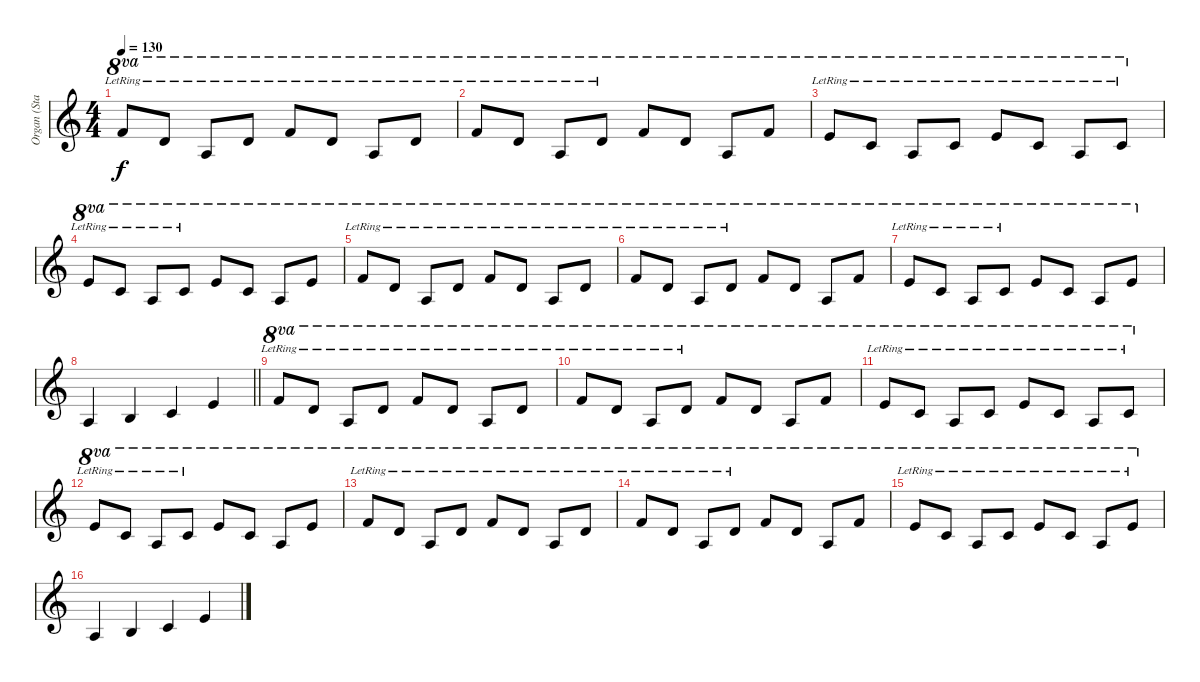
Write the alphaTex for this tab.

\track ("Organ (Staff 1)" "Organ (Sta") {instrument drawbarorgan}
\staff {score}
\tuning (E4 B3 G3 D3 A2 E2 B1) {hide}
\ts (4 4)
\tempo 130
\clef g2
\ks c
13.1{lr}.8{ot 8va dy f} 10.1{lr}.8{ot 8va} 5.1{lr}.8{ot 8va} 10.1{lr}.8{ot 8va} 13.1{lr}.8{ot 8va} 10.1{lr}.8{ot 8va} 5.1{lr}.8{ot 8va} 10.1{lr}.8{ot 8va} |
13.1{lr}.8{ot 8va} 10.1{lr}.8{ot 8va} 5.1{lr}.8{ot 8va} 10.1{lr}.8{ot 8va} 13.1.8{ot 8va} 10.1.8{ot 8va} 5.1.8{ot 8va} 13.1.8{ot 8va} |
12.1{lr}.8{ot 8va} 8.1{lr}.8{ot 8va} 5.1{lr}.8{ot 8va} 8.1{lr}.8{ot 8va} 12.1{lr}.8{ot 8va} 8.1{lr}.8{ot 8va} 5.1{lr}.8{ot 8va} 8.1{lr}.8{ot 8va} |
12.1{lr}.8{ot 8va} 8.1{lr}.8{ot 8va} 5.1{lr}.8{ot 8va} 8.1{lr}.8{ot 8va} 12.1.8{ot 8va} 8.1.8{ot 8va} 5.1.8{ot 8va} 12.1.8{ot 8va} |
13.1{lr}.8{ot 8va} 10.1{lr}.8{ot 8va} 5.1{lr}.8{ot 8va} 10.1{lr}.8{ot 8va} 13.1{lr}.8{ot 8va} 10.1{lr}.8{ot 8va} 5.1{lr}.8{ot 8va} 10.1{lr}.8{ot 8va} |
13.1{lr}.8{ot 8va} 10.1{lr}.8{ot 8va} 5.1{lr}.8{ot 8va} 10.1{lr}.8{ot 8va} 13.1.8{ot 8va} 10.1.8{ot 8va} 5.1.8{ot 8va} 13.1.8{ot 8va} |
12.1{lr}.8{ot 8va} 8.1{lr}.8{ot 8va} 5.1{lr}.8{ot 8va} 8.1{lr}.8{ot 8va} 12.1.8{ot 8va} 8.1.8{ot 8va} 5.1.8{ot 8va} 12.1.8{ot 8va} |
\barLineRight lightlight
2.3.4 0.2.4 1.2.4 0.1.4 |
13.1{lr}.8{ot 8va} 10.1{lr}.8{ot 8va} 5.1{lr}.8{ot 8va} 10.1{lr}.8{ot 8va} 13.1{lr}.8{ot 8va} 10.1{lr}.8{ot 8va} 5.1{lr}.8{ot 8va} 10.1{lr}.8{ot 8va} |
13.1{lr}.8{ot 8va} 10.1{lr}.8{ot 8va} 5.1{lr}.8{ot 8va} 10.1{lr}.8{ot 8va} 13.1.8{ot 8va} 10.1.8{ot 8va} 5.1.8{ot 8va} 13.1.8{ot 8va} |
12.1{lr}.8{ot 8va} 8.1{lr}.8{ot 8va} 5.1{lr}.8{ot 8va} 8.1{lr}.8{ot 8va} 12.1{lr}.8{ot 8va} 8.1{lr}.8{ot 8va} 5.1{lr}.8{ot 8va} 8.1{lr}.8{ot 8va} |
12.1{lr}.8{ot 8va} 8.1{lr}.8{ot 8va} 5.1{lr}.8{ot 8va} 8.1{lr}.8{ot 8va} 12.1.8{ot 8va} 8.1.8{ot 8va} 5.1.8{ot 8va} 12.1.8{ot 8va} |
13.1{lr}.8{ot 8va} 10.1{lr}.8{ot 8va} 5.1{lr}.8{ot 8va} 10.1{lr}.8{ot 8va} 13.1{lr}.8{ot 8va} 10.1{lr}.8{ot 8va} 5.1{lr}.8{ot 8va} 10.1{lr}.8{ot 8va} |
13.1{lr}.8{ot 8va} 10.1{lr}.8{ot 8va} 5.1{lr}.8{ot 8va} 10.1{lr}.8{ot 8va} 13.1.8{ot 8va} 10.1.8{ot 8va} 5.1.8{ot 8va} 13.1.8{ot 8va} |
12.1{lr}.8{ot 8va} 8.1{lr}.8{ot 8va} 5.1{lr}.8{ot 8va} 8.1{lr}.8{ot 8va} 12.1{lr}.8{ot 8va} 8.1{lr}.8{ot 8va} 5.1{lr}.8{ot 8va} 12.1{lr}.8{ot 8va} |
2.3.4 0.2.4 1.2.4 0.1.4
